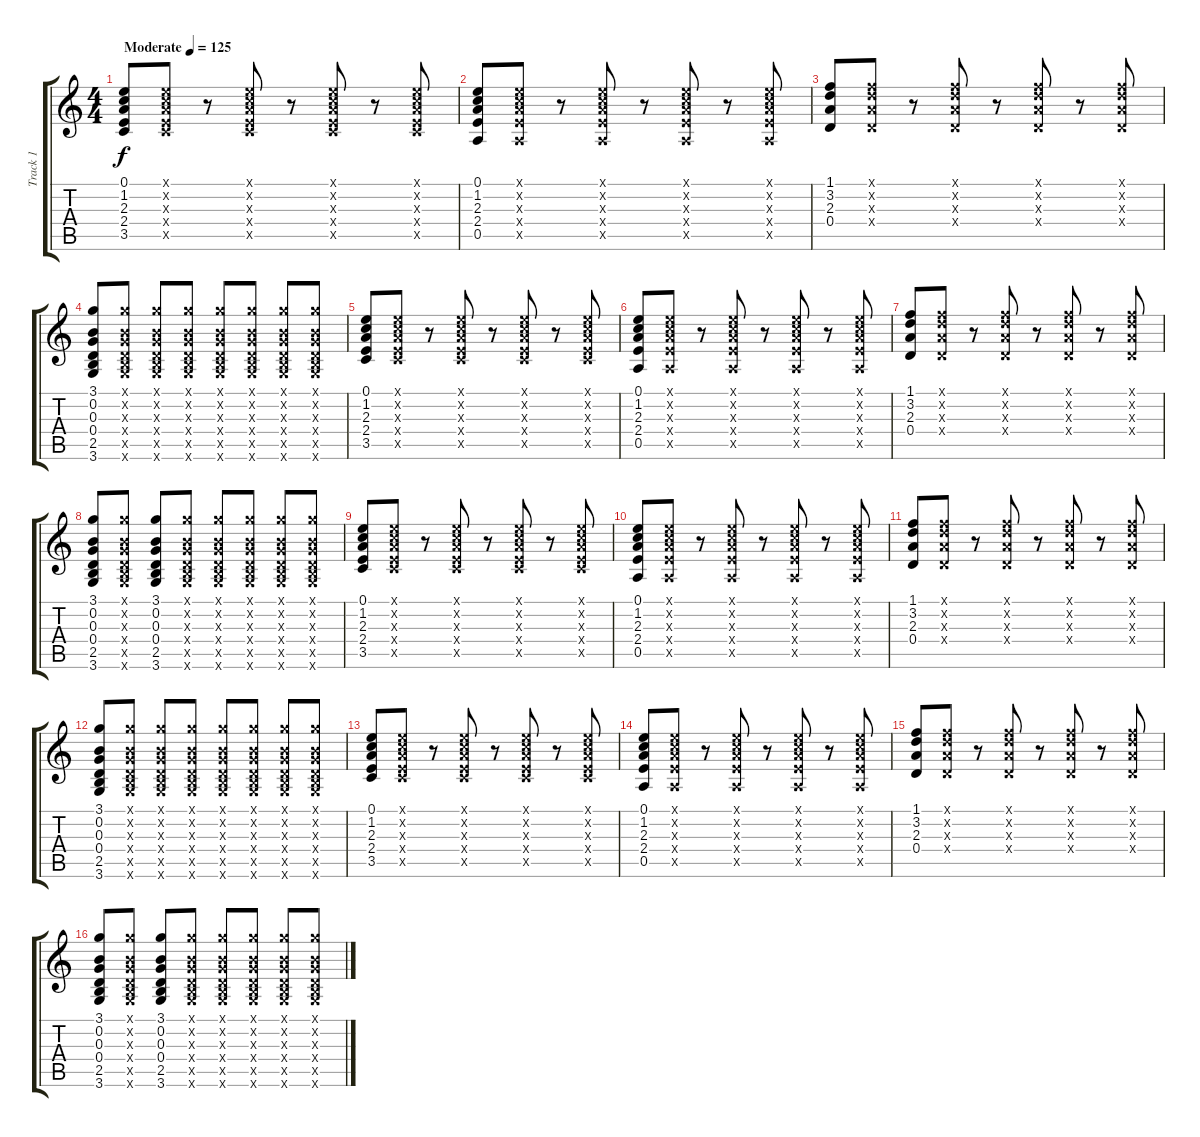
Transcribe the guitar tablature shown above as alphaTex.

\track ("Track 1" "Track 1") {instrument acousticguitarsteel}
\staff {score tabs}
\tuning (E4 B3 G3 D3 A2 E2) {hide}
\ts (4 4)
\tempo (125 "Moderate")
\clef g2
\ks c
(0.1 1.2 2.3 2.4 3.5).8{dy f instrument acousticguitarsteel} (0.1{x} 1.2{x} 2.3{x} 2.4{x} 3.5{x}).8 r.8 (0.1{x} 1.2{x} 2.3{x} 2.4{x} 3.5{x}).8 r.8 (0.1{x} 1.2{x} 2.3{x} 2.4{x} 3.5{x}).8 r.8 (0.1{x} 1.2{x} 2.3{x} 2.4{x} 3.5{x}).8 |
(0.1 1.2 2.3 2.4 0.5).8 (0.1{x} 1.2{x} 2.3{x} 2.4{x} 0.5{x}).8 r.8 (0.1{x} 1.2{x} 2.3{x} 2.4{x} 0.5{x}).8 r.8 (0.1{x} 1.2{x} 2.3{x} 2.4{x} 0.5{x}).8 r.8 (0.1{x} 1.2{x} 2.3{x} 2.4{x} 0.5{x}).8 |
(1.1 3.2 2.3 0.4).8 (1.1{x} 3.2{x} 2.3{x} 0.4{x}).8 r.8 (1.1{x} 3.2{x} 2.3{x} 0.4{x}).8 r.8 (1.1{x} 3.2{x} 2.3{x} 0.4{x}).8 r.8 (1.1{x} 3.2{x} 2.3{x} 0.4{x}).8 |
(3.1 0.2 0.3 0.4 2.5 3.6).8 (3.1{x} 0.2{x} 0.3{x} 0.4{x} 2.5{x} 3.6{x}).8 (3.1{x} 0.2{x} 0.3{x} 0.4{x} 2.5{x} 3.6{x}).8 (3.1{x} 0.2{x} 0.3{x} 0.4{x} 2.5{x} 3.6{x}).8 (3.1{x} 0.2{x} 0.3{x} 0.4{x} 2.5{x} 3.6{x}).8 (3.1{x} 0.2{x} 0.3{x} 0.4{x} 2.5{x} 3.6{x}).8 (3.1{x} 0.2{x} 0.3{x} 0.4{x} 2.5{x} 3.6{x}).8 (3.1{x} 0.2{x} 0.3{x} 0.4{x} 2.5{x} 3.6{x}).8 |
(0.1 1.2 2.3 2.4 3.5).8 (0.1{x} 1.2{x} 2.3{x} 2.4{x} 3.5{x}).8 r.8 (0.1{x} 1.2{x} 2.3{x} 2.4{x} 3.5{x}).8 r.8 (0.1{x} 1.2{x} 2.3{x} 2.4{x} 3.5{x}).8 r.8 (0.1{x} 1.2{x} 2.3{x} 2.4{x} 3.5{x}).8 |
(0.1 1.2 2.3 2.4 0.5).8 (0.1{x} 1.2{x} 2.3{x} 2.4{x} 0.5{x}).8 r.8 (0.1{x} 1.2{x} 2.3{x} 2.4{x} 0.5{x}).8 r.8 (0.1{x} 1.2{x} 2.3{x} 2.4{x} 0.5{x}).8 r.8 (0.1{x} 1.2{x} 2.3{x} 2.4{x} 0.5{x}).8 |
(1.1 3.2 2.3 0.4).8 (1.1{x} 3.2{x} 2.3{x} 0.4{x}).8 r.8 (1.1{x} 3.2{x} 2.3{x} 0.4{x}).8 r.8 (1.1{x} 3.2{x} 2.3{x} 0.4{x}).8 r.8 (1.1{x} 3.2{x} 2.3{x} 0.4{x}).8 |
(3.1 0.2 0.3 0.4 2.5 3.6).8 (3.1{x} 0.2{x} 0.3{x} 0.4{x} 2.5{x} 3.6{x}).8 (3.1 0.2 0.3 0.4 2.5 3.6).8 (3.1{x} 0.2{x} 0.3{x} 0.4{x} 2.5{x} 3.6{x}).8 (3.1{x} 0.2{x} 0.3{x} 0.4{x} 2.5{x} 3.6{x}).8 (3.1{x} 0.2{x} 0.3{x} 0.4{x} 2.5{x} 3.6{x}).8 (3.1{x} 0.2{x} 0.3{x} 0.4{x} 2.5{x} 3.6{x}).8 (3.1{x} 0.2{x} 0.3{x} 0.4{x} 2.5{x} 3.6{x}).8 |
(0.1 1.2 2.3 2.4 3.5).8 (0.1{x} 1.2{x} 2.3{x} 2.4{x} 3.5{x}).8 r.8 (0.1{x} 1.2{x} 2.3{x} 2.4{x} 3.5{x}).8 r.8 (0.1{x} 1.2{x} 2.3{x} 2.4{x} 3.5{x}).8 r.8 (0.1{x} 1.2{x} 2.3{x} 2.4{x} 3.5{x}).8 |
(0.1 1.2 2.3 2.4 0.5).8 (0.1{x} 1.2{x} 2.3{x} 2.4{x} 0.5{x}).8 r.8 (0.1{x} 1.2{x} 2.3{x} 2.4{x} 0.5{x}).8 r.8 (0.1{x} 1.2{x} 2.3{x} 2.4{x} 0.5{x}).8 r.8 (0.1{x} 1.2{x} 2.3{x} 2.4{x} 0.5{x}).8 |
(1.1 3.2 2.3 0.4).8 (1.1{x} 3.2{x} 2.3{x} 0.4{x}).8 r.8 (1.1{x} 3.2{x} 2.3{x} 0.4{x}).8 r.8 (1.1{x} 3.2{x} 2.3{x} 0.4{x}).8 r.8 (1.1{x} 3.2{x} 2.3{x} 0.4{x}).8 |
(3.1 0.2 0.3 0.4 2.5 3.6).8 (3.1{x} 0.2{x} 0.3{x} 0.4{x} 2.5{x} 3.6{x}).8 (3.1{x} 0.2{x} 0.3{x} 0.4{x} 2.5{x} 3.6{x}).8 (3.1{x} 0.2{x} 0.3{x} 0.4{x} 2.5{x} 3.6{x}).8 (3.1{x} 0.2{x} 0.3{x} 0.4{x} 2.5{x} 3.6{x}).8 (3.1{x} 0.2{x} 0.3{x} 0.4{x} 2.5{x} 3.6{x}).8 (3.1{x} 0.2{x} 0.3{x} 0.4{x} 2.5{x} 3.6{x}).8 (3.1{x} 0.2{x} 0.3{x} 0.4{x} 2.5{x} 3.6{x}).8 |
(0.1 1.2 2.3 2.4 3.5).8 (0.1{x} 1.2{x} 2.3{x} 2.4{x} 3.5{x}).8 r.8 (0.1{x} 1.2{x} 2.3{x} 2.4{x} 3.5{x}).8 r.8 (0.1{x} 1.2{x} 2.3{x} 2.4{x} 3.5{x}).8 r.8 (0.1{x} 1.2{x} 2.3{x} 2.4{x} 3.5{x}).8 |
(0.1 1.2 2.3 2.4 0.5).8 (0.1{x} 1.2{x} 2.3{x} 2.4{x} 0.5{x}).8 r.8 (0.1{x} 1.2{x} 2.3{x} 2.4{x} 0.5{x}).8 r.8 (0.1{x} 1.2{x} 2.3{x} 2.4{x} 0.5{x}).8 r.8 (0.1{x} 1.2{x} 2.3{x} 2.4{x} 0.5{x}).8 |
(1.1 3.2 2.3 0.4).8 (1.1{x} 3.2{x} 2.3{x} 0.4{x}).8 r.8 (1.1{x} 3.2{x} 2.3{x} 0.4{x}).8 r.8 (1.1{x} 3.2{x} 2.3{x} 0.4{x}).8 r.8 (1.1{x} 3.2{x} 2.3{x} 0.4{x}).8 |
(3.1 0.2 0.3 0.4 2.5 3.6).8 (3.1{x} 0.2{x} 0.3{x} 0.4{x} 2.5{x} 3.6{x}).8 (3.1 0.2 0.3 0.4 2.5 3.6).8 (3.1{x} 0.2{x} 0.3{x} 0.4{x} 2.5{x} 3.6{x}).8 (3.1{x} 0.2{x} 0.3{x} 0.4{x} 2.5{x} 3.6{x}).8 (3.1{x} 0.2{x} 0.3{x} 0.4{x} 2.5{x} 3.6{x}).8 (3.1{x} 0.2{x} 0.3{x} 0.4{x} 2.5{x} 3.6{x}).8 (3.1{x} 0.2{x} 0.3{x} 0.4{x} 2.5{x} 3.6{x}).8
